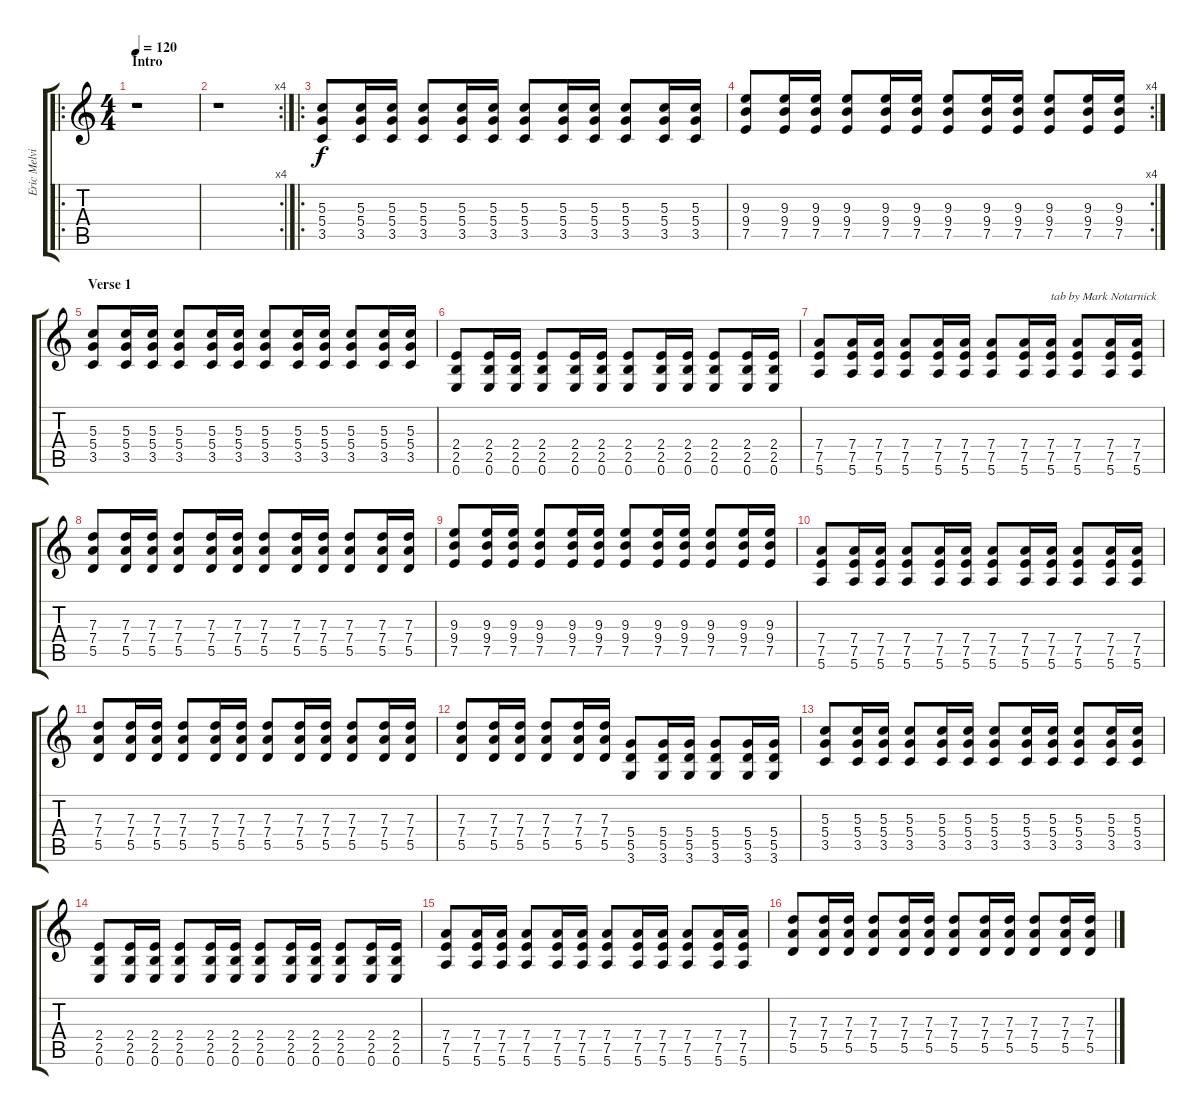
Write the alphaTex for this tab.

\track ("Eric Melvin" "Eric Melvi") {instrument overdrivenguitar}
\staff {score tabs}
\tuning (E4 B3 G3 D3 A2 E2) {hide}
\ro
\ts (4 4)
\section ("" "Intro")
\tempo 120
\clef g2
\ks c
r.1{dy f instrument overdrivenguitar} |
\rc 4
r.1 |
\ro
(5.3 5.4 3.5).8 (5.3 5.4 3.5).16 (5.3 5.4 3.5).16 (5.3 5.4 3.5).8 (5.3 5.4 3.5).16 (5.3 5.4 3.5).16 (5.3 5.4 3.5).8 (5.3 5.4 3.5).16 (5.3 5.4 3.5).16 (5.3 5.4 3.5).8 (5.3 5.4 3.5).16 (5.3 5.4 3.5).16 |
\rc 4
(9.3 9.4 7.5).8 (9.3 9.4 7.5).16 (9.3 9.4 7.5).16 (9.3 9.4 7.5).8 (9.3 9.4 7.5).16 (9.3 9.4 7.5).16 (9.3 9.4 7.5).8 (9.3 9.4 7.5).16 (9.3 9.4 7.5).16 (9.3 9.4 7.5).8 (9.3 9.4 7.5).16 (9.3 9.4 7.5).16 |
\section ("" "Verse 1")
(5.3 5.4 3.5).8{volume 13 instrument overdrivenguitar} (5.3 5.4 3.5).16 (5.3 5.4 3.5).16 (5.3 5.4 3.5).8 (5.3 5.4 3.5).16 (5.3 5.4 3.5).16 (5.3 5.4 3.5).8 (5.3 5.4 3.5).16 (5.3 5.4 3.5).16 (5.3 5.4 3.5).8 (5.3 5.4 3.5).16 (5.3 5.4 3.5).16 |
(2.4 2.5 0.6).8 (2.4 2.5 0.6).16 (2.4 2.5 0.6).16 (2.4 2.5 0.6).8 (2.4 2.5 0.6).16 (2.4 2.5 0.6).16 (2.4 2.5 0.6).8 (2.4 2.5 0.6).16 (2.4 2.5 0.6).16 (2.4 2.5 0.6).8 (2.4 2.5 0.6).16 (2.4 2.5 0.6).16 |
(7.4 7.5 5.6).8 (7.4 7.5 5.6).16 (7.4 7.5 5.6).16 (7.4 7.5 5.6).8 (7.4 7.5 5.6).16 (7.4 7.5 5.6).16 (7.4 7.5 5.6).8 (7.4 7.5 5.6).16 (7.4 7.5 5.6).16{txt "tab by Mark Notarnick"} (7.4 7.5 5.6).8 (7.4 7.5 5.6).16 (7.4 7.5 5.6).16 |
(7.3 7.4 5.5).8 (7.3 7.4 5.5).16 (7.3 7.4 5.5).16 (7.3 7.4 5.5).8 (7.3 7.4 5.5).16 (7.3 7.4 5.5).16 (7.3 7.4 5.5).8 (7.3 7.4 5.5).16 (7.3 7.4 5.5).16 (7.3 7.4 5.5).8 (7.3 7.4 5.5).16 (7.3 7.4 5.5).16 |
(9.3 9.4 7.5).8 (9.3 9.4 7.5).16 (9.3 9.4 7.5).16 (9.3 9.4 7.5).8 (9.3 9.4 7.5).16 (9.3 9.4 7.5).16 (9.3 9.4 7.5).8 (9.3 9.4 7.5).16 (9.3 9.4 7.5).16 (9.3 9.4 7.5).8 (9.3 9.4 7.5).16 (9.3 9.4 7.5).16 |
(7.4 7.5 5.6).8 (7.4 7.5 5.6).16 (7.4 7.5 5.6).16 (7.4 7.5 5.6).8 (7.4 7.5 5.6).16 (7.4 7.5 5.6).16 (7.4 7.5 5.6).8 (7.4 7.5 5.6).16 (7.4 7.5 5.6).16 (7.4 7.5 5.6).8 (7.4 7.5 5.6).16 (7.4 7.5 5.6).16 |
(7.3 7.4 5.5).8 (7.3 7.4 5.5).16 (7.3 7.4 5.5).16 (7.3 7.4 5.5).8 (7.3 7.4 5.5).16 (7.3 7.4 5.5).16 (7.3 7.4 5.5).8 (7.3 7.4 5.5).16 (7.3 7.4 5.5).16 (7.3 7.4 5.5).8 (7.3 7.4 5.5).16 (7.3 7.4 5.5).16 |
(7.3 7.4 5.5).8 (7.3 7.4 5.5).16 (7.3 7.4 5.5).16 (7.3 7.4 5.5).8 (7.3 7.4 5.5).16 (7.3 7.4 5.5).16 (5.4 5.5 3.6).8 (5.4 5.5 3.6).16 (5.4 5.5 3.6).16 (5.4 5.5 3.6).8 (5.4 5.5 3.6).16 (5.4 5.5 3.6).16 |
(5.3 5.4 3.5).8 (5.3 5.4 3.5).16 (5.3 5.4 3.5).16 (5.3 5.4 3.5).8 (5.3 5.4 3.5).16 (5.3 5.4 3.5).16 (5.3 5.4 3.5).8 (5.3 5.4 3.5).16 (5.3 5.4 3.5).16 (5.3 5.4 3.5).8 (5.3 5.4 3.5).16 (5.3 5.4 3.5).16 |
(2.4 2.5 0.6).8 (2.4 2.5 0.6).16 (2.4 2.5 0.6).16 (2.4 2.5 0.6).8 (2.4 2.5 0.6).16 (2.4 2.5 0.6).16 (2.4 2.5 0.6).8 (2.4 2.5 0.6).16 (2.4 2.5 0.6).16 (2.4 2.5 0.6).8 (2.4 2.5 0.6).16 (2.4 2.5 0.6).16 |
(7.4 7.5 5.6).8 (7.4 7.5 5.6).16 (7.4 7.5 5.6).16 (7.4 7.5 5.6).8 (7.4 7.5 5.6).16 (7.4 7.5 5.6).16 (7.4 7.5 5.6).8 (7.4 7.5 5.6).16 (7.4 7.5 5.6).16 (7.4 7.5 5.6).8 (7.4 7.5 5.6).16 (7.4 7.5 5.6).16 |
(7.3 7.4 5.5).8 (7.3 7.4 5.5).16 (7.3 7.4 5.5).16 (7.3 7.4 5.5).8 (7.3 7.4 5.5).16 (7.3 7.4 5.5).16 (7.3 7.4 5.5).8 (7.3 7.4 5.5).16 (7.3 7.4 5.5).16 (7.3 7.4 5.5).8 (7.3 7.4 5.5).16 (7.3 7.4 5.5).16
